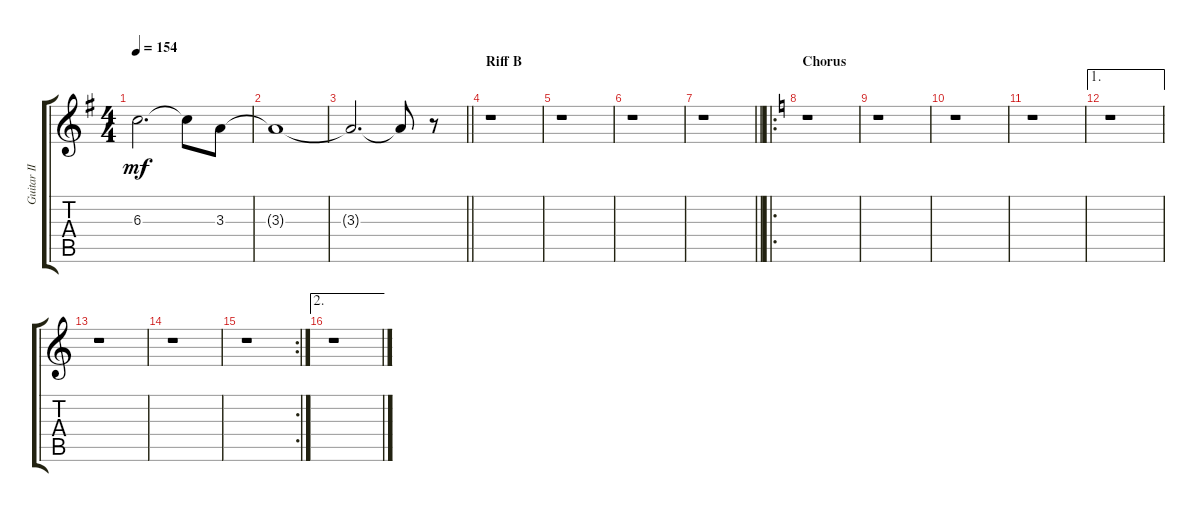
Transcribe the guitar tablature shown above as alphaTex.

\track ("Guitar II" "Guitar II") {instrument distortionguitar}
\staff {score tabs}
\tuning (Eb4 Bb3 Gb3 Db3 Ab2 Eb2) {hide}
\ts (4 4)
\tempo 154
\clef g2
\ks eminor
6.3{t}.2{d dy mf} 6.3{t}.8 3.3.8 |
3.3{t}.1 |
\barLineRight lightlight
3.3{t}.2{d} 3.3{t}.8 r.8 |
\section ("" "Riff B")
r.1 |
r.1 |
r.1 |
\barLineRight lightlight
r.1 |
\ro
\section ("" "Chorus")
\ks aminor
r.1 |
r.1 |
r.1 |
r.1 |
\ae 1
r.1 |
r.1 |
r.1 |
\rc 2
r.1 |
\ae 2
r.1
